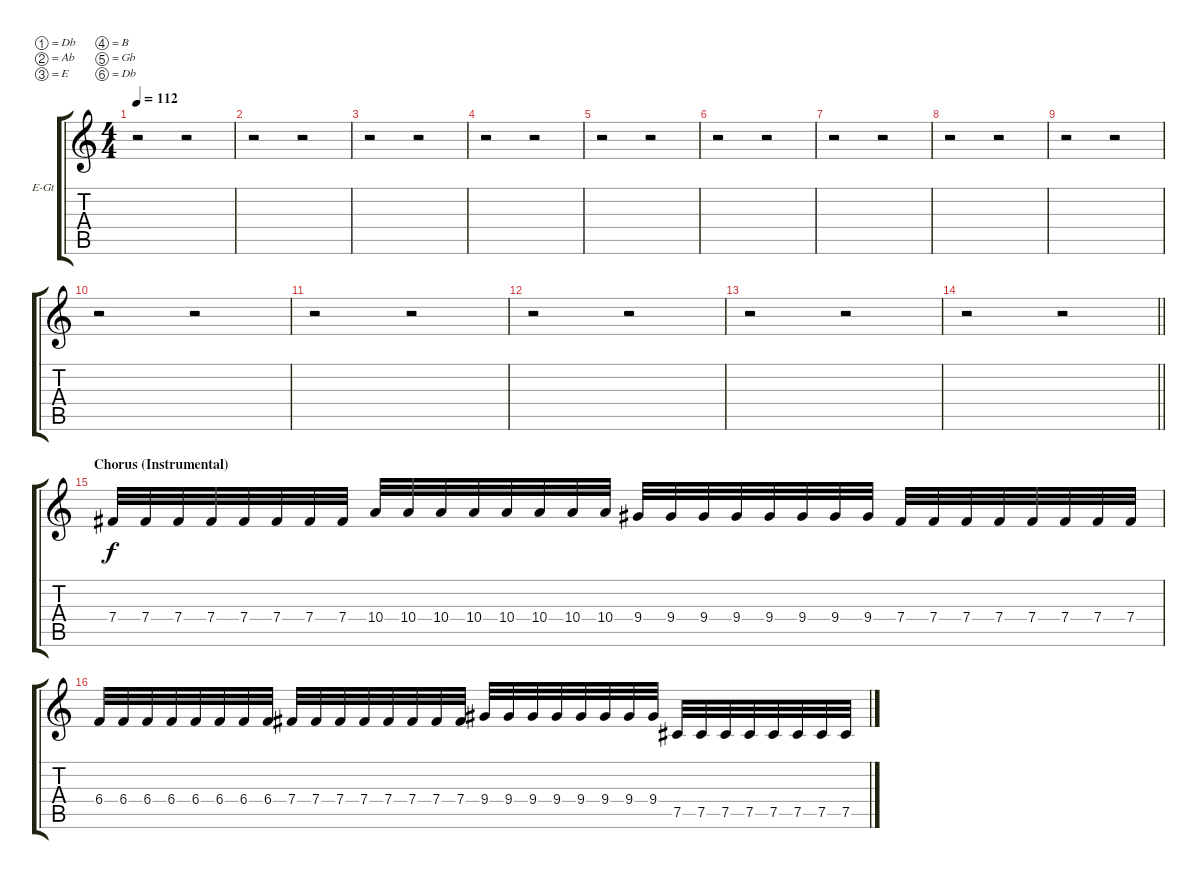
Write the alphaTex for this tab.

\bracketExtendMode groupsimilarinstruments
\firstSystemTrackNameOrientation horizontal
\otherSystemsTrackNameOrientation horizontal
\track ("Guitar I" "E-Gt") {instrument distortionguitar}
\staff {score tabs}
\tuning (Db4 Ab3 E3 B2 Gb2 Db2)
\ts (4 4)
\tempo 112
\clef g2
\ks c
r.2{dy f} r.2 |
r.2 r.2 |
r.2 r.2 |
r.2 r.2 |
r.2 r.2 |
r.2 r.2 |
r.2 r.2 |
r.2 r.2 |
r.2 r.2 |
r.2 r.2 |
r.2 r.2 |
r.2 r.2 |
r.2 r.2 |
\barLineRight lightlight
r.2 r.2 |
\section ("" "Chorus (Instrumental)")
7.4.32 7.4.32 7.4.32 7.4.32 7.4.32 7.4.32 7.4.32 7.4.32 10.4.32 10.4.32 10.4.32 10.4.32 10.4.32 10.4.32 10.4.32 10.4.32 9.4.32 9.4.32 9.4.32 9.4.32 9.4.32 9.4.32 9.4.32 9.4.32 7.4.32 7.4.32 7.4.32 7.4.32 7.4.32 7.4.32 7.4.32 7.4.32 |
6.4.32 6.4.32 6.4.32 6.4.32 6.4.32 6.4.32 6.4.32 6.4.32 7.4.32 7.4.32 7.4.32 7.4.32 7.4.32 7.4.32 7.4.32 7.4.32 9.4.32 9.4.32 9.4.32 9.4.32 9.4.32 9.4.32 9.4.32 9.4.32 7.5.32 7.5.32 7.5.32 7.5.32 7.5.32 7.5.32 7.5.32 7.5.32
